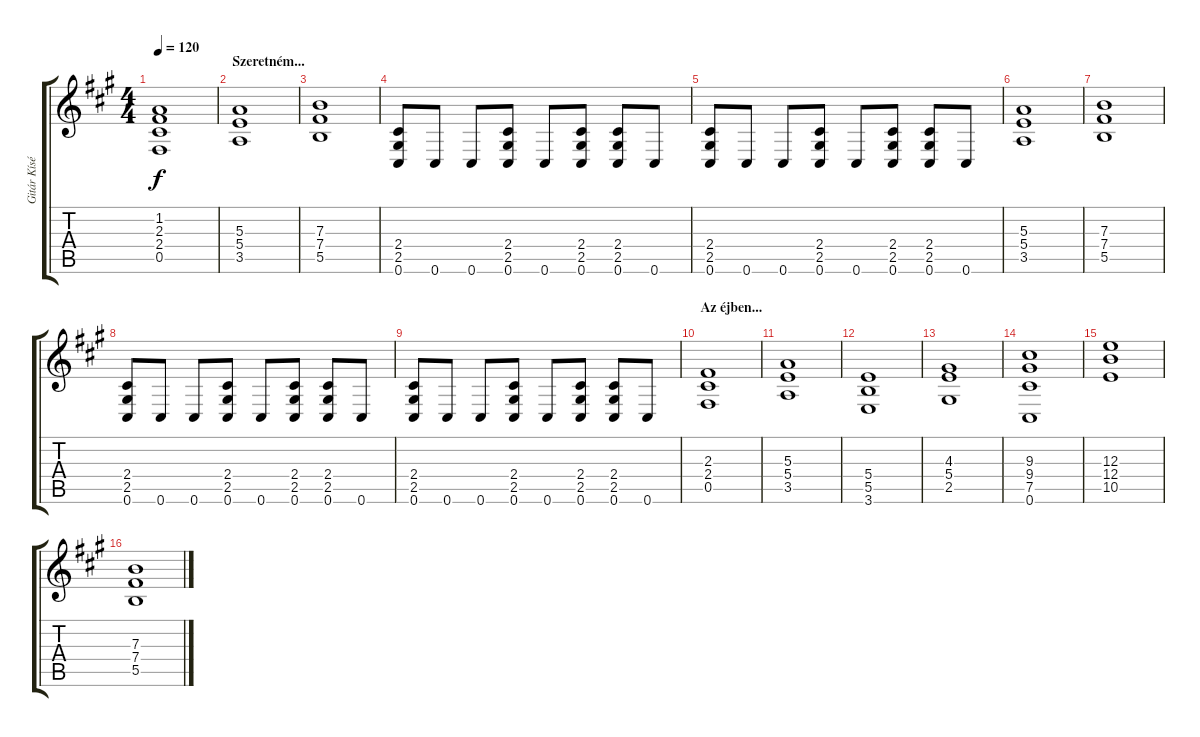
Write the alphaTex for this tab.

\track ("Gitár Kíséret 1" "Gitár Kísé") {instrument distortionguitar}
\staff {score tabs}
\tuning (Db4 Ab3 E3 B2 Gb2 Db2) {hide}
\ts (4 4)
\tempo 120
\clef g2
\ks a
(1.2 2.3 2.4 0.5).1{dy f} |
\section ("" "Szeretném...")
(5.3 5.4 3.5).1 |
(7.3 7.4 5.5).1 |
(2.4 2.5 0.6).8 0.6.8 0.6.8 (2.4 2.5 0.6).8 0.6.8 (2.4 2.5 0.6).8 (2.4 2.5 0.6).8 0.6.8 |
(2.4 2.5 0.6).8 0.6.8 0.6.8 (2.4 2.5 0.6).8 0.6.8 (2.4 2.5 0.6).8 (2.4 2.5 0.6).8 0.6.8 |
(5.3 5.4 3.5).1 |
(7.3 7.4 5.5).1 |
(2.4 2.5 0.6).8 0.6.8 0.6.8 (2.4 2.5 0.6).8 0.6.8 (2.4 2.5 0.6).8 (2.4 2.5 0.6).8 0.6.8 |
(2.4 2.5 0.6).8 0.6.8 0.6.8 (2.4 2.5 0.6).8 0.6.8 (2.4 2.5 0.6).8 (2.4 2.5 0.6).8 0.6.8 |
\section ("" "Az éjben...")
(2.3 2.4 0.5).1 |
(5.3 5.4 3.5).1 |
(5.4 5.5 3.6).1 |
(4.3 5.4 2.5).1 |
(9.3 9.4 7.5 0.6).1 |
(12.3 12.4 10.5).1 |
(7.3 7.4 5.5).1
